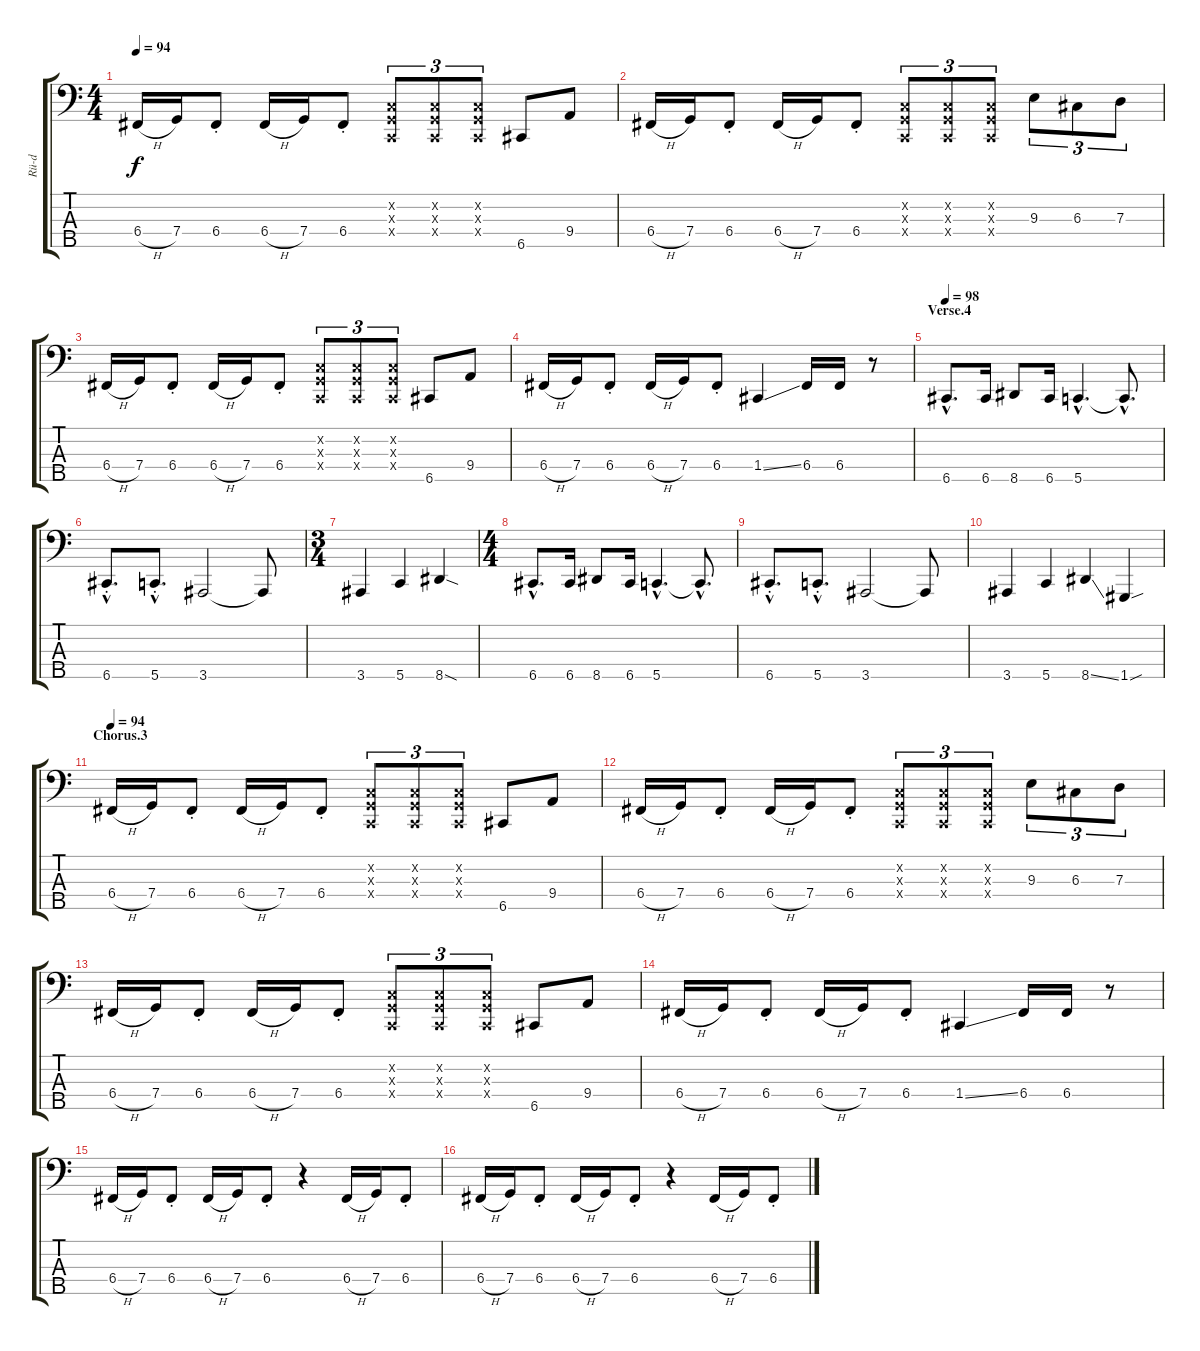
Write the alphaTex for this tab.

\track ("Rü-d" "Rü-d") {instrument electricbassfinger}
\staff {score tabs}
\tuning (F2 C2 G1 C1 G0) {hide}
\ts (4 4)
\tempo 94
\clef f4
\ks c
6.4{h}.16{dy f} 7.4.16 6.4{st}.8 6.4{h}.16 7.4.16 6.4{st}.8 (0.2{x} 0.3{x} 0.4{x}).8{tu (3 2)} (0.2{x} 0.3{x} 0.4{x}).8{tu (3 2)} (0.2{x} 0.3{x} 0.4{x}).8{tu (3 2)} 6.5.8 9.4.8 |
6.4{h}.16 7.4.16 6.4{st}.8 6.4{h}.16 7.4.16 6.4{st}.8 (0.2{x} 0.3{x} 0.4{x}).8{tu (3 2)} (0.2{x} 0.3{x} 0.4{x}).8{tu (3 2)} (0.2{x} 0.3{x} 0.4{x}).8{tu (3 2)} 9.3.8{tu (3 2)} 6.3.8{tu (3 2)} 7.3.8{tu (3 2)} |
6.4{h}.16 7.4.16 6.4{st}.8 6.4{h}.16 7.4.16 6.4{st}.8 (0.2{x} 0.3{x} 0.4{x}).8{tu (3 2)} (0.2{x} 0.3{x} 0.4{x}).8{tu (3 2)} (0.2{x} 0.3{x} 0.4{x}).8{tu (3 2)} 6.5.8 9.4.8 |
6.4{h}.16 7.4.16 6.4{st}.8 6.4{h}.16 7.4.16 6.4{st}.8 1.4{ss}.4 6.4.16 6.4.16 r.8 |
\section ("" "Verse.4")
\tempo 98
6.5{hac}.8{d} 6.5.16 8.5.8 6.5.16 5.5{hac}.4{d} 5.5{hac t}.8{d} |
6.5{hac st}.8{d} 5.5{hac st}.8{d} 3.5.2 3.5{t}.8 |
\ts (3 4)
3.5.4 5.5.4 8.5{sod}.4 |
\ts (4 4)
6.5{hac}.8{d} 6.5.16 8.5.8 6.5.16 5.5{hac}.4{d} 5.5{hac t}.8{d} |
6.5{hac st}.8{d} 5.5{hac st}.8{d} 3.5.2 3.5{t}.8 |
3.5.4 5.5.4 8.5{ss}.4 1.5{sou}.4 |
\section ("" "Chorus.3")
\tempo 94
6.4{h}.16 7.4.16 6.4{st}.8 6.4{h}.16 7.4.16 6.4{st}.8 (0.2{x} 0.3{x} 0.4{x}).8{tu (3 2)} (0.2{x} 0.3{x} 0.4{x}).8{tu (3 2)} (0.2{x} 0.3{x} 0.4{x}).8{tu (3 2)} 6.5.8 9.4.8 |
6.4{h}.16 7.4.16 6.4{st}.8 6.4{h}.16 7.4.16 6.4{st}.8 (0.2{x} 0.3{x} 0.4{x}).8{tu (3 2)} (0.2{x} 0.3{x} 0.4{x}).8{tu (3 2)} (0.2{x} 0.3{x} 0.4{x}).8{tu (3 2)} 9.3.8{tu (3 2)} 6.3.8{tu (3 2)} 7.3.8{tu (3 2)} |
6.4{h}.16 7.4.16 6.4{st}.8 6.4{h}.16 7.4.16 6.4{st}.8 (0.2{x} 0.3{x} 0.4{x}).8{tu (3 2)} (0.2{x} 0.3{x} 0.4{x}).8{tu (3 2)} (0.2{x} 0.3{x} 0.4{x}).8{tu (3 2)} 6.5.8 9.4.8 |
6.4{h}.16 7.4.16 6.4{st}.8 6.4{h}.16 7.4.16 6.4{st}.8 1.4{ss}.4 6.4.16 6.4.16 r.8 |
6.4{h}.16 7.4.16 6.4{st}.8 6.4{h}.16 7.4.16 6.4{st}.8 r.4 6.4{h}.16 7.4.16 6.4{st}.8 |
6.4{h}.16 7.4.16 6.4{st}.8 6.4{h}.16 7.4.16 6.4{st}.8 r.4 6.4{h}.16 7.4.16 6.4{st}.8
